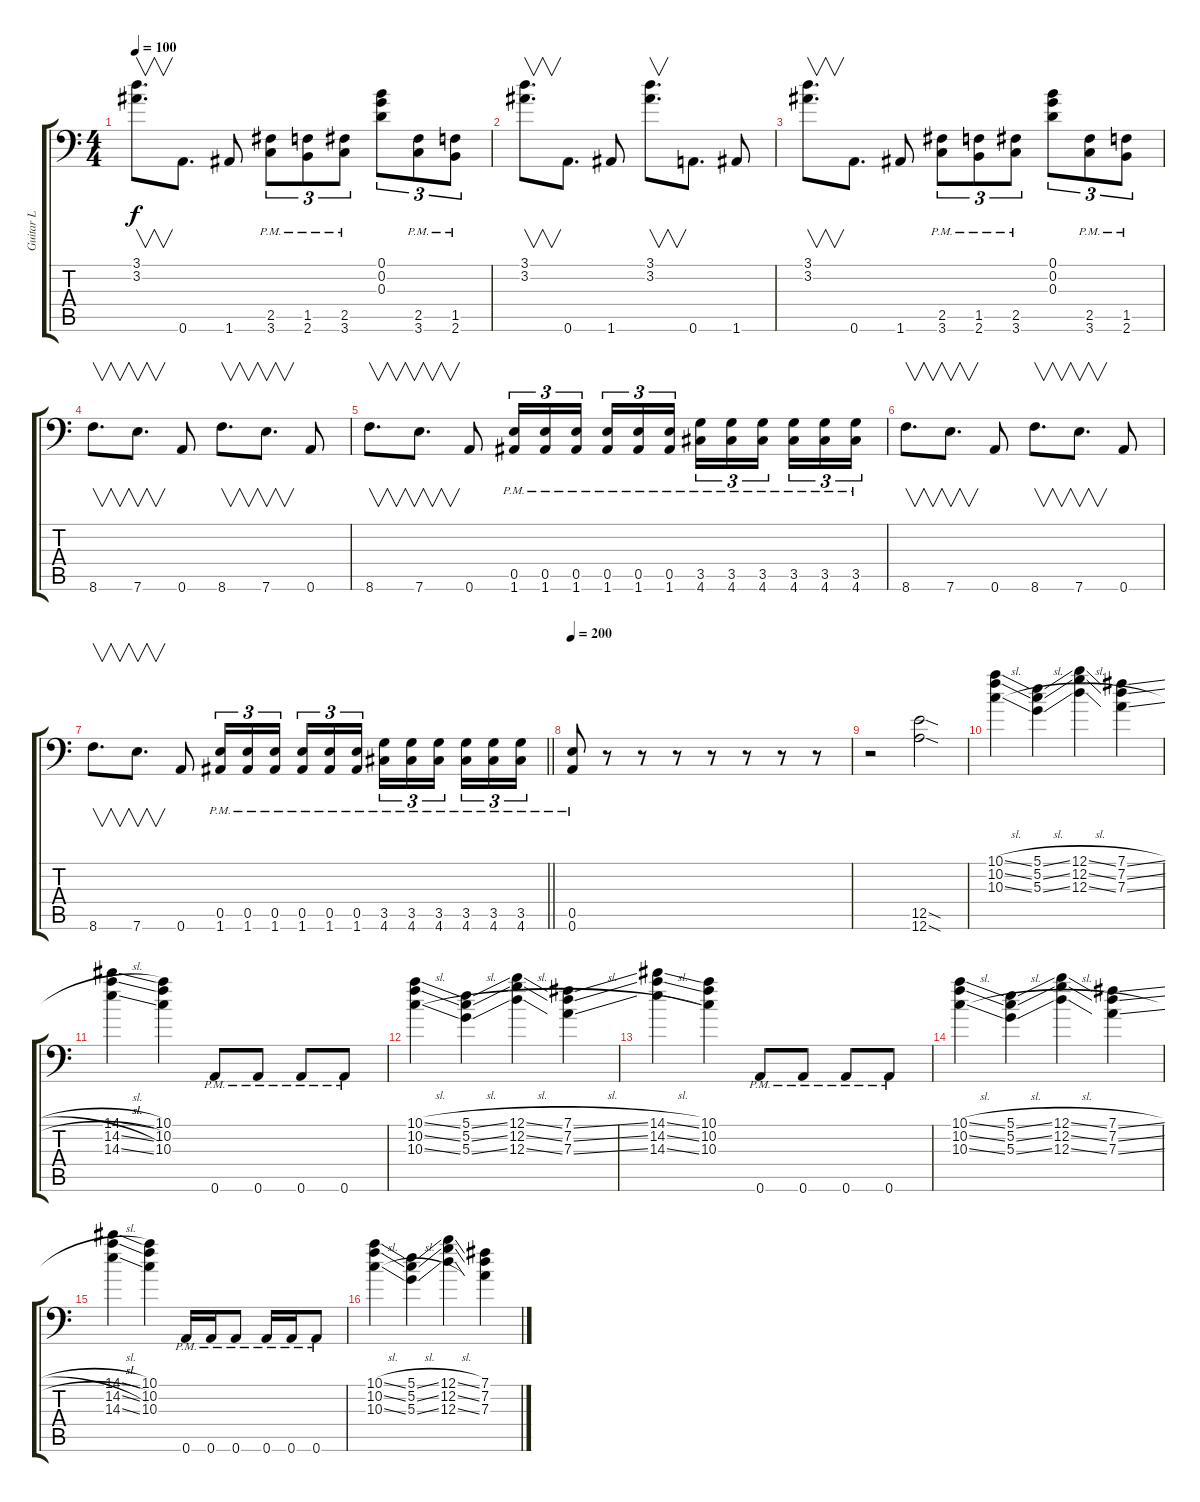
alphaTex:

\track ("Guitar L" "Guitar L") {instrument distortionguitar}
\staff {score tabs}
\tuning (B3 G3 D3 A2 E2 A1) {hide}
\ts (4 4)
\tempo 100
\clef f4
\ks c
(3.1 3.2).8{v d dy f} 0.6.8{d} 1.6.8 (2.5{pm} 3.6{pm}).8{tu (3 2)} (1.5{pm} 2.6{pm}).8{tu (3 2)} (2.5{pm} 3.6{pm}).8{tu (3 2)} (0.1 0.2 0.3).8{tu (3 2)} (2.5{pm} 3.6{pm}).8{tu (3 2)} (1.5{pm} 2.6{pm}).8{tu (3 2)} |
(3.1 3.2).8{v d} 0.6.8{d} 1.6.8 (3.1 3.2).8{v d} 0.6.8{d} 1.6.8 |
(3.1 3.2).8{v d} 0.6.8{d} 1.6.8 (2.5{pm} 3.6{pm}).8{tu (3 2)} (1.5{pm} 2.6{pm}).8{tu (3 2)} (2.5{pm} 3.6{pm}).8{tu (3 2)} (0.1 0.2 0.3).8{tu (3 2)} (2.5{pm} 3.6{pm}).8{tu (3 2)} (1.5{pm} 2.6{pm}).8{tu (3 2)} |
8.6.8{v d} 7.6.8{v d} 0.6.8 8.6.8{v d} 7.6.8{v d} 0.6.8 |
8.6.8{v d} 7.6.8{v d} 0.6.8 (0.5{pm} 1.6{pm}).16{tu (3 2)} (0.5{pm} 1.6{pm}).16{tu (3 2)} (0.5{pm} 1.6{pm}).16{tu (3 2) beam splitsecondary} (0.5{pm} 1.6{pm}).16{tu (3 2)} (0.5{pm} 1.6{pm}).16{tu (3 2)} (0.5{pm} 1.6{pm}).16{tu (3 2)} (3.5{pm} 4.6{pm}).16{tu (3 2)} (3.5{pm} 4.6{pm}).16{tu (3 2)} (3.5{pm} 4.6{pm}).16{tu (3 2) beam splitsecondary} (3.5{pm} 4.6{pm}).16{tu (3 2)} (3.5{pm} 4.6{pm}).16{tu (3 2)} (3.5{pm} 4.6{pm}).16{tu (3 2)} |
8.6.8{v d} 7.6.8{v d} 0.6.8 8.6.8{v d} 7.6.8{v d} 0.6.8 |
\barLineRight lightlight
8.6.8{v d} 7.6.8{v d} 0.6.8 (0.5{pm} 1.6{pm}).16{tu (3 2)} (0.5{pm} 1.6{pm}).16{tu (3 2)} (0.5{pm} 1.6{pm}).16{tu (3 2) beam splitsecondary} (0.5{pm} 1.6{pm}).16{tu (3 2)} (0.5{pm} 1.6{pm}).16{tu (3 2)} (0.5{pm} 1.6{pm}).16{tu (3 2)} (3.5{pm} 4.6{pm}).16{tu (3 2)} (3.5{pm} 4.6{pm}).16{tu (3 2)} (3.5{pm} 4.6{pm}).16{tu (3 2) beam splitsecondary} (3.5{pm} 4.6{pm}).16{tu (3 2)} (3.5{pm} 4.6{pm}).16{tu (3 2)} (3.5{pm} 4.6{pm}).16{tu (3 2)} |
\tempo 200
(0.5{pm} 0.6{pm}).8 r.8 r.8 r.8 r.8 r.8 r.8 r.8 |
r.2 (12.5{sod} 12.6{sod}).2 |
(10.1{sl} 10.2{sl} 10.3{sl}).4 (5.1{sl} 5.2{sl} 5.3{sl}).4 (12.1{sl} 12.2{sl} 12.3{sl}).4 (7.1{sl} 7.2{sl} 7.3{sl}).4 |
(14.1{sl} 14.2{sl} 14.3{sl}).4 (10.1 10.2 10.3).4 0.6{pm}.8 0.6{pm}.8 0.6{pm}.8 0.6{pm}.8 |
(10.1{sl} 10.2{sl} 10.3{sl}).4 (5.1{sl} 5.2{sl} 5.3{sl}).4 (12.1{sl} 12.2{sl} 12.3{sl}).4 (7.1{sl} 7.2{sl} 7.3{sl}).4 |
(14.1{sl} 14.2{sl} 14.3{sl}).4 (10.1 10.2 10.3).4 0.6{pm}.8 0.6{pm}.8 0.6{pm}.8 0.6{pm}.8 |
(10.1{sl} 10.2{sl} 10.3{sl}).4 (5.1{sl} 5.2{sl} 5.3{sl}).4 (12.1{sl} 12.2{sl} 12.3{sl}).4 (7.1{sl} 7.2{sl} 7.3{sl}).4 |
(14.1{sl} 14.2{sl} 14.3{sl}).4 (10.1 10.2 10.3).4 0.6{pm}.16 0.6{pm}.16 0.6{pm}.8 0.6{pm}.16 0.6{pm}.16 0.6{pm}.8 |
(10.1{sl} 10.2{sl} 10.3{sl}).4 (5.1{sl} 5.2{sl} 5.3{sl}).4 (12.1{sl} 12.2{sl} 12.3{sl}).4 (7.1{sl} 7.2{sl} 7.3{sl}).4
